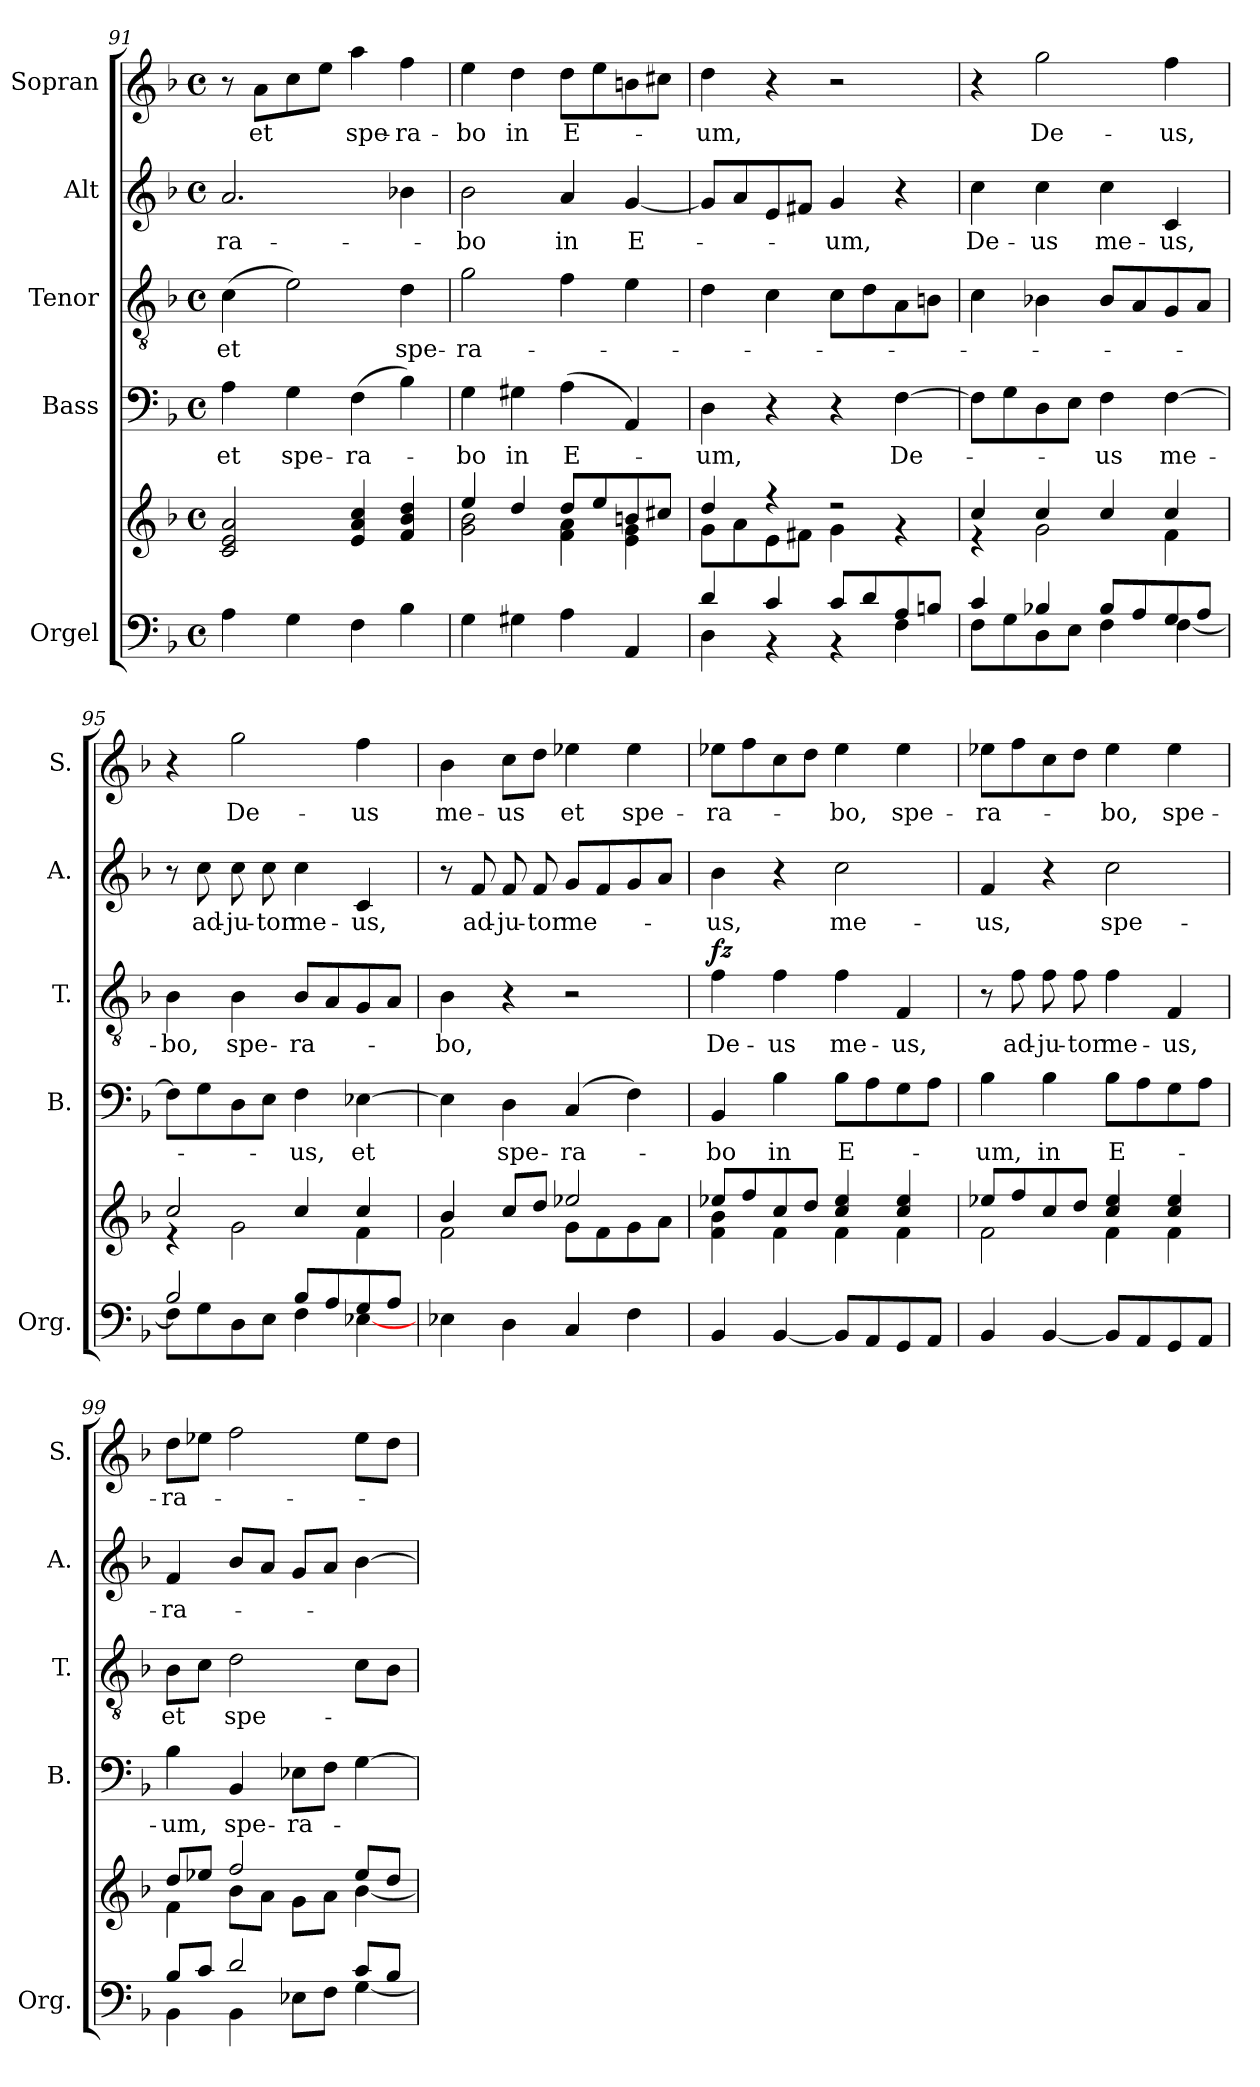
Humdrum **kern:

**kern	**kern	**kern	**text	**kern	**text	**dynam	**kern	**text	**kern	**text
*part5	*part5	*part4	*part4	*part3	*part3	*part3	*part2	*part2	*part1	*part1
*staff6	*staff5	*staff4	*staff4	*staff3	*staff3	*staff3	*staff2	*staff2	*staff1	*staff1
*I"Orgel	*	*I"Bass	*	*I"Tenor	*	*	*I"Alt	*	*I"Sopran	*
*I'Org.	*	*I'B.	*	*I'T.	*	*	*I'A.	*	*I'S.	*
*clefF4	*clefG2	*clefF4	*	*clefGv2	*	*	*clefG2	*	*clefG2	*
*k[b-]	*k[b-]	*k[b-]	*	*k[b-]	*	*	*k[b-]	*	*k[b-]	*
*F:	*F:	*F:	*	*F:	*	*	*F:	*	*F:	*
*M4/4	*M4/4	*M4/4	*	*M4/4	*	*	*M4/4	*	*M4/4	*
*met(c)	*met(c)	*met(c)	*	*met(c)	*	*	*met(c)	*	*met(c)	*
=91	=91	=91	=91	=91	=91	=91	=91	=91	=91	=91
!	!	!	!LO:LY:b	!	!LO:LY:b	!	!	!LO:LY:b	!	!
4A\	2c/ 2e/ 2a/	4A\	et	(>4c\	et	.	2.a/	-ra-	8r	.
!	!	!	!	!	!	!	!	!	!	!LO:LY:b
.	.	.	.	.	.	.	.	.	8a\L	et
!	!	!	!LO:LY:b	!	!	!	!	!	!	!
4G\	.	4G\	spe-	2e\)	.	.	.	.	8cc\	.
.	.	.	.	.	.	.	.	.	8ee\J	.
!	!	!	!LO:LY:b	!	!	!	!	!	!	!LO:LY:b
4F\	4e/ 4a/ 4cc/	(>4F\	-ra-	.	.	.	.	.	4aa\	spe-
!	!	!	!	!	!LO:LY:b	!	!	!	!	!LO:LY:b
4B-\	4f/ 4b-/ 4dd/	4B-\)	.	4d\	spe-	.	4b-X\	.	4ff\	-ra-
=92	=92	=92	=92	=92	=92	=92	=92	=92	=92	=92
*	*^	*	*	*	*	*	*	*	*	*
!	!	!	!	!LO:LY:b	!	!LO:LY:b	!	!	!LO:LY:b	!	!LO:LY:b
4G\	4ee/	2g\ 2b-\	4G\	-bo	2g\	-ra-	.	2b-\	-bo	4ee\	-bo
!	!	!	!	!LO:LY:b	!	!	!	!	!	!	!LO:LY:b
4G#X\	4dd/	.	4G#X\	in	.	.	.	.	.	4dd\	in
!	!	!	!	!LO:LY:b	!	!	!	!	!LO:LY:b	!	!LO:LY:b
4A\	8dd/L	4f\ 4a\	(>4A\	E-	4f\	.	.	4a/	in	8dd\L	E-
.	8ee/	.	.	.	.	.	.	.	.	8ee\	.
!	!	!	!	!	!	!	!	!	!LO:LY:b	!	!
4AA/	8bn/	4e\ 4g\	4AA/)	.	4e\	.	.	[4g/	E-	8bn\	.
.	8cc#X/J	.	.	.	.	.	.	.	.	8cc#X\J	.
=93	=93	=93	=93	=93	=93	=93	=93	=93	=93	=93	=93
*^	*	*	*	*	*	*	*	*	*	*	*
!	!	!	!	!	!LO:LY:b	!	!	!	!	!	!	!LO:LY:b
4d/	4D\	4dd/	8g\L	4D\	-um,	4d\	.	.	8g/L]	.	4dd\	-um,
.	.	.	8a\	.	.	.	.	.	8a/	.	.	.
4c/	4r	4rff	8e\	4r	.	4c\	.	.	8e/	.	4r	.
.	.	.	8f#X\J	.	.	.	.	.	8f#X/J	.	.	.
!	!	!	!	!	!	!	!	!	!	!LO:LY:b	!	!
8c/L	4r	2rdd	4g\	4r	.	8c\L	.	.	4g/	-um,	2r	.
8d/	.	.	.	.	.	8d\	.	.	.	.	.	.
!	!	!	!	!	!LO:LY:b	!	!	!	!	!	!	!
8A/	4F\	.	4rf	[4F\	De-	8A\	.	.	4r	.	.	.
8Bn/J	.	.	.	.	.	8Bn\J	.	.	.	.	.	.
=94	=94	=94	=94	=94	=94	=94	=94	=94	=94	=94	=94	=94
!	!	!	!	!	!	!	!	!	!	!LO:LY:b	!	!
4c/	8F\L	4cc/	4re	8F\L]	.	4c\	.	.	4cc\	De-	4r	.
.	8G\	.	.	8G\	.	.	.	.	.	.	.	.
!	!	!	!	!	!	!	!	!	!	!LO:LY:b	!	!LO:LY:b
4B-X/	8D\	4cc/	2g\	8D\	.	4B-X\	.	.	4cc\	-us	2gg\	De-
.	8E\J	.	.	8E\J	.	.	.	.	.	.	.	.
!	!	!	!	!	!LO:LY:b	!	!	!	!	!LO:LY:b	!	!
8B-/L	4F\	4cc/	.	4F\	-us	8B-/L	.	.	4cc\	me-	.	.
8A/	.	.	.	.	.	8A/	.	.	.	.	.	.
!	!	!	!	!	!LO:LY:b	!	!	!	!	!LO:LY:b	!	!LO:LY:b
8G/	[<4F\	4cc/	4f\	[4F\	me-	8G/	.	.	4c/	-us,	4ff\	-us,
8A/J	.	.	.	.	.	8A/J	.	.	.	.	.	.
!!LO:PB:g=z
=95	=95	=95	=95	=95	=95	=95	=95	=95	=95	=95	=95	=95
!	!	!	!	!	!	!	!LO:LY:b	!	!	!	!	!
2B-/	8F\L]	2cc/	4re	8F\L]	.	4B-\	-bo,	.	8r	.	4r	.
!	!	!	!	!	!	!	!	!	!	!LO:LY:b	!	!
.	8G\	.	.	8G\	.	.	.	.	8cc\	ad-	.	.
!	!	!	!	!	!	!	!LO:LY:b	!	!	!LO:LY:b	!	!LO:LY:b
.	8D\	.	2g\	8D\	.	4B-\	spe-	.	8cc\	-ju-	2gg\	De-
!	!	!	!	!	!	!	!	!	!	!LO:LY:b	!	!
.	8E\J	.	.	8E\J	.	.	.	.	8cc\	-tor	.	.
!	!	!	!	!	!LO:LY:b	!	!LO:LY:b	!	!	!LO:LY:b	!	!
8B-/L	4F\	4cc/	.	4F\	-us,	8B-/L	-ra-	.	4cc\	me-	.	.
8A/	.	.	.	.	.	8A/	.	.	.	.	.	.
!	!	!	!	!	!LO:LY:b	!	!	!	!	!LO:LY:b	!	!LO:LY:b
8G/	[<4E-X\	4cc/	4f\	[4E-X\	et	8G/	.	.	4c/	-us,	4ff\	-us
8A/J	.	.	.	.	.	8A/J	.	.	.	.	.	.
*v	*v	*	*	*	*	*	*	*	*	*	*	*
=96	=96	=96	=96	=96	=96	=96	=96	=96	=96	=96	=96
!	!	!	!	!	!	!LO:LY:b	!	!	!	!	!LO:LY:b
4E-X\	4b-/	2f\	4E-\]	.	4B-\	-bo,	.	8r	.	4b-\	me-
!	!	!	!	!	!	!	!	!	!LO:LY:b	!	!
.	.	.	.	.	.	.	.	8f/	ad-	.	.
!	!	!	!	!LO:LY:b	!	!	!	!	!LO:LY:b	!	!LO:LY:b
4D\	8cc/L	.	4D\	spe-	4r	.	.	8f/	-ju-	8cc\L	-us
!	!	!	!	!	!	!	!	!	!LO:LY:b	!	!
.	8dd/J	.	.	.	.	.	.	8f/	-tor	8dd\J	.
!	!	!	!	!LO:LY:b	!	!	!	!	!LO:LY:b	!	!LO:LY:b
4C/	2ee-X/	8g\L	(4C/	-ra-	2r	.	.	8g/L	me-	4ee-X\	et
.	.	8f\	.	.	.	.	.	8f/	.	.	.
!	!	!	!	!	!	!	!	!	!	!	!LO:LY:b
4F\	.	8g\	4F\)	.	.	.	.	8g/	.	4ee-\	spe-
.	.	8a\J	.	.	.	.	.	8a/J	.	.	.
=97	=97	=97	=97	=97	=97	=97	=97	=97	=97	=97	=97
!	!	!	!	!LO:LY:b	!	!LO:LY:b	!LO:DY:a	!	!LO:LY:b	!	!LO:LY:b
4BB-/	8ee-X/L	4f\ 4b-\	4BB-/	-bo	4f\	De-	fz	4b-\	-us,	8ee-X\L	-ra-
.	8ff/	.	.	.	.	.	.	.	.	8ff\	.
!	!	!	!	!LO:LY:b	!	!LO:LY:b	!	!	!	!	!
[4BB-/	8cc/	4f\	4B-\	in	4f\	-us	.	4r	.	8cc\	.
.	8dd/J	.	.	.	.	.	.	.	.	8dd\J	.
!	!	!	!	!LO:LY:b	!	!LO:LY:b	!	!	!LO:LY:b	!	!LO:LY:b
8BB-/L]	4cc/ 4ee-/	4f\	8B-\L	E-	4f\	me-	.	2cc\	me-	4ee-\	-bo,
8AA/	.	.	8A\	.	.	.	.	.	.	.	.
!	!	!	!	!	!	!LO:LY:b	!	!	!	!	!LO:LY:b
8GG/	4cc/ 4ee-/	4f\	8G\	.	4F/	-us,	.	.	.	4ee-\	spe-
8AA/J	.	.	8A\J	.	.	.	.	.	.	.	.
=98	=98	=98	=98	=98	=98	=98	=98	=98	=98	=98	=98
!	!	!	!	!LO:LY:b	!	!	!	!	!LO:LY:b	!	!LO:LY:b
4BB-/	8ee-X/L	2f\	4B-\	-um,	8r	.	.	4f/	-us,	8ee-X\L	-ra-
!	!	!	!	!	!	!LO:LY:b	!	!	!	!	!
.	8ff/	.	.	.	8f\	ad-	.	.	.	8ff\	.
!	!	!	!	!LO:LY:b	!	!LO:LY:b	!	!	!	!	!
[4BB-/	8cc/	.	4B-\	in	8f\	-ju-	.	4r	.	8cc\	.
!	!	!	!	!	!	!LO:LY:b	!	!	!	!	!
.	8dd/J	.	.	.	8f\	-tor	.	.	.	8dd\J	.
!	!	!	!	!LO:LY:b	!	!LO:LY:b	!	!	!LO:LY:b	!	!LO:LY:b
8BB-/L]	4cc/ 4ee-/	4f\	8B-\L	E-	4f\	me-	.	2cc\	spe-	4ee-\	-bo,
8AA/	.	.	8A\	.	.	.	.	.	.	.	.
!	!	!	!	!	!	!LO:LY:b	!	!	!	!	!LO:LY:b
8GG/	4cc/ 4ee-/	4f\	8G\	.	4F/	-us,	.	.	.	4ee-\	spe-
8AA/J	.	.	8A\J	.	.	.	.	.	.	.	.
=99	=99	=99	=99	=99	=99	=99	=99	=99	=99	=99	=99
*^	*	*	*	*	*	*	*	*	*	*	*
!	!	!	!	!	!LO:LY:b	!	!LO:LY:b	!	!	!LO:LY:b	!	!LO:LY:b
8B-/L	4BB-\	8dd/L	4f\	4B-\	-um,	8B-\L	et	.	4f/	-ra-	8dd\L	-ra-
8c/J	.	8ee-X/J	.	.	.	8c\J	.	.	.	.	8ee-X\J	.
!	!	!	!	!	!LO:LY:b	!	!LO:LY:b	!	!	!	!	!
2d/	4BB-\	2ff/	8b-\L	4BB-/	spe-	2d\	spe-	.	8b-/L	.	2ff\	.
.	.	.	8a\J	.	.	.	.	.	8a/J	.	.	.
!	!	!	!	!	!LO:LY:b	!	!	!	!	!	!	!
.	8E-X\L	.	8g\L	8E-X\L	-ra-	.	.	.	8g/L	.	.	.
.	8F\J	.	8a\J	8F\J	.	.	.	.	8a/J	.	.	.
8c/L	[<4G\	8ee-/L	[<4b-\	[4G\	.	8c\L	.	.	[4b-\	.	8ee-\L	.
8B-/J	.	8dd/J	.	.	.	8B-\J	.	.	.	.	8dd\J	.
*v	*v	*	*	*	*	*	*	*	*	*	*	*
*	*v	*v	*	*	*	*	*	*	*	*	*
=	=	=	=	=	=	=	=	=	=	=
*-	*-	*-	*-	*-	*-	*-	*-	*-	*-	*-
